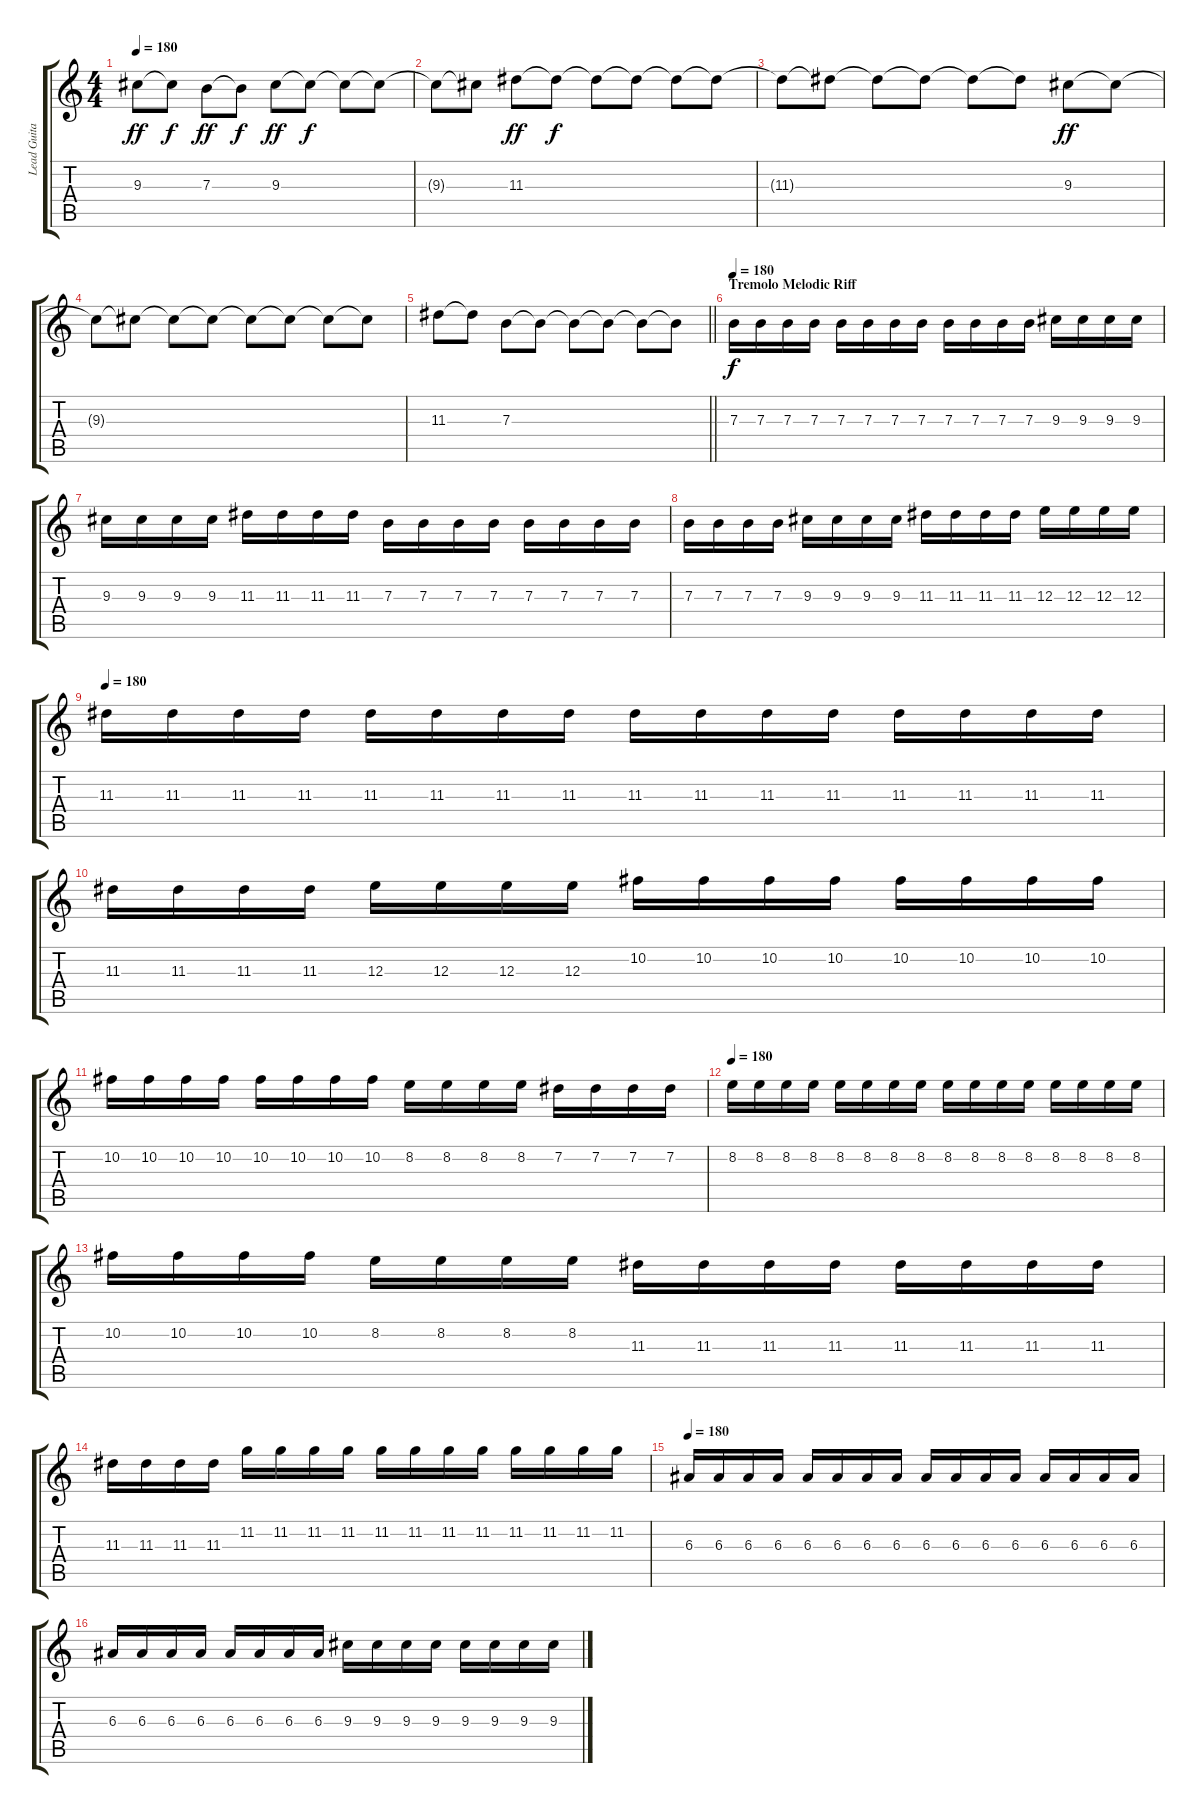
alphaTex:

\track ("Lead Guitar II" "Lead Guita") {instrument overdrivenguitar}
\staff {score tabs}
\tuning (Db4 Ab3 E3 B2 Gb2 B1) {hide}
\ts (4 4)
\tempo 180
\clef g2
\ks c
9.3.8{dy ff} 9.3{t}.8{dy f} 7.3.8{dy ff} 7.3{t}.8{dy f} 9.3.8{dy ff} 9.3{t}.8{dy f} 9.3{t}.8 9.3{t}.8 |
9.3{t}.8 9.3{t}.8 11.3.8{dy ff} 11.3{t}.8{dy f} 11.3{t}.8 11.3{t}.8 11.3{t}.8 11.3{t}.8 |
11.3{t}.8 11.3{t}.8 11.3{t}.8 11.3{t}.8 11.3{t}.8 11.3{t}.8 9.3.8{dy ff} 9.3{t}.8 |
9.3{t}.8 9.3{t}.8 9.3{t}.8 9.3{t}.8 9.3{t}.8 9.3{t}.8 9.3{t}.8 9.3{t}.8 |
\barLineRight lightlight
11.3.8 11.3{t}.8 7.3.8 7.3{t}.8 7.3{t}.8 7.3{t}.8 7.3{t}.8 7.3{t}.8 |
\section ("" "Tremolo Melodic Riff")
\tempo 180
7.3.16{dy f balance 10} 7.3.16 7.3.16 7.3.16 7.3.16 7.3.16 7.3.16 7.3.16 7.3.16 7.3.16 7.3.16 7.3.16 9.3.16 9.3.16 9.3.16 9.3.16 |
9.3.16 9.3.16 9.3.16 9.3.16 11.3.16 11.3.16 11.3.16 11.3.16 7.3.16 7.3.16 7.3.16 7.3.16 7.3.16 7.3.16 7.3.16 7.3.16 |
7.3.16 7.3.16 7.3.16 7.3.16 9.3.16 9.3.16 9.3.16 9.3.16 11.3.16 11.3.16 11.3.16 11.3.16 12.3.16 12.3.16 12.3.16 12.3.16 |
\tempo 180
11.3.16 11.3.16 11.3.16 11.3.16 11.3.16 11.3.16 11.3.16 11.3.16 11.3.16 11.3.16 11.3.16 11.3.16 11.3.16 11.3.16 11.3.16 11.3.16 |
11.3.16 11.3.16 11.3.16 11.3.16 12.3.16 12.3.16 12.3.16 12.3.16 10.2.16 10.2.16 10.2.16 10.2.16 10.2.16 10.2.16 10.2.16 10.2.16 |
10.2.16 10.2.16 10.2.16 10.2.16 10.2.16 10.2.16 10.2.16 10.2.16 8.2.16 8.2.16 8.2.16 8.2.16 7.2.16 7.2.16 7.2.16 7.2.16 |
\tempo 180
8.2.16{balance 10} 8.2.16 8.2.16 8.2.16 8.2.16 8.2.16 8.2.16 8.2.16 8.2.16 8.2.16 8.2.16 8.2.16 8.2.16 8.2.16 8.2.16 8.2.16 |
10.2.16 10.2.16 10.2.16 10.2.16 8.2.16 8.2.16 8.2.16 8.2.16 11.3.16 11.3.16 11.3.16 11.3.16 11.3.16 11.3.16 11.3.16 11.3.16 |
11.3.16 11.3.16 11.3.16 11.3.16 11.2.16 11.2.16 11.2.16 11.2.16 11.2.16 11.2.16 11.2.16 11.2.16 11.2.16 11.2.16 11.2.16 11.2.16 |
\tempo 180
6.3.16 6.3.16 6.3.16 6.3.16 6.3.16 6.3.16 6.3.16 6.3.16 6.3.16 6.3.16 6.3.16 6.3.16 6.3.16 6.3.16 6.3.16 6.3.16 |
6.3.16 6.3.16 6.3.16 6.3.16 6.3.16 6.3.16 6.3.16 6.3.16 9.3.16 9.3.16 9.3.16 9.3.16 9.3.16 9.3.16 9.3.16 9.3.16
